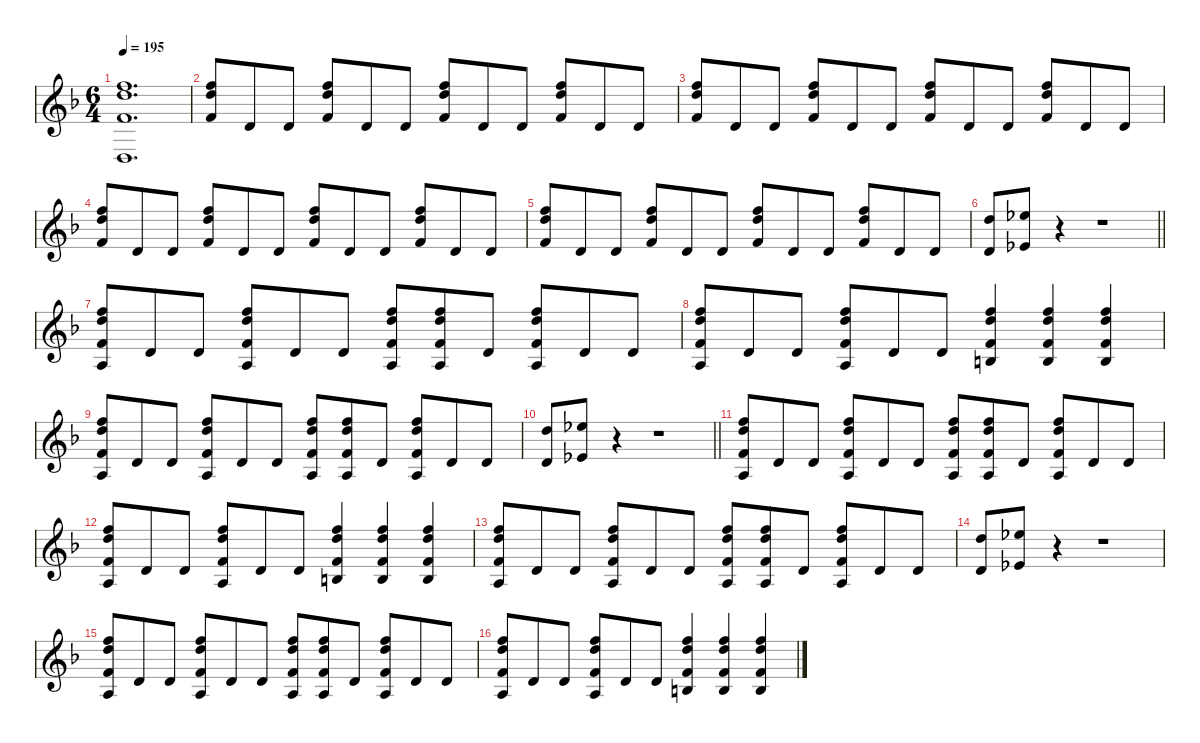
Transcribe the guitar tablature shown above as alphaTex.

\defaultSystemsLayout 4
\hideDynamics
\bracketExtendMode nobrackets
\singleTrackTrackNamePolicy hidden
\multiTrackTrackNamePolicy hidden
\firstSystemTrackNameMode fullname
\firstSystemTrackNameOrientation horizontal
\otherSystemsTrackNameOrientation horizontal
\track ("Keyboards" "vln.") {defaultSystemsLayout 8 instrument stringensemble1}
\staff {score}
\tuning (D4 A3 F3 D3 A2 D2)
\ts (6 4)
\beaming (8 3 3 3 3)
\tempo 195
\clef g2
\ks dminor
(15.1{acc forcenatural} 17.2{acc forcenatural} 12.3{acc forcenatural} 0.4{acc forcenatural}).1{d dy f instrument drawbarorgan beam Up} |
(15.1{acc forcenatural} 17.2{acc forcenatural} 12.3{acc forcenatural}).8{beam Up} 12.4{pm acc forcenatural}.8{beam Up} 12.4{pm acc forcenatural}.8{beam Up} (15.1{acc forcenatural} 17.2{acc forcenatural} 12.3{acc forcenatural}).8{beam Up} 12.4{pm acc forcenatural}.8{beam Up} 12.4{pm acc forcenatural}.8{beam Up} (15.1{acc forcenatural} 17.2{acc forcenatural} 12.3{acc forcenatural}).8{beam Up} 12.4{pm acc forcenatural}.8{beam Up} 12.4{pm acc forcenatural}.8{beam Up} (15.1{acc forcenatural} 17.2{acc forcenatural} 12.3{acc forcenatural}).8{beam Up} 12.4{pm acc forcenatural}.8{beam Up} 12.4{pm acc forcenatural}.8{beam Up} |
(15.1{acc forcenatural} 17.2{acc forcenatural} 12.3{acc forcenatural}).8{beam Up} 12.4{pm acc forcenatural}.8{beam Up} 12.4{pm acc forcenatural}.8{beam Up} (15.1{acc forcenatural} 17.2{acc forcenatural} 12.3{acc forcenatural}).8{beam Up} 12.4{pm acc forcenatural}.8{beam Up} 12.4{pm acc forcenatural}.8{beam Up} (15.1{acc forcenatural} 17.2{acc forcenatural} 12.3{acc forcenatural}).8{beam Up} 12.4{pm acc forcenatural}.8{beam Up} 12.4{pm acc forcenatural}.8{beam Up} (15.1{acc forcenatural} 17.2{acc forcenatural} 12.3{acc forcenatural}).8{beam Up} 12.4{pm acc forcenatural}.8{beam Up} 12.4{pm acc forcenatural}.8{beam Up} |
(15.1{acc forcenatural} 17.2{acc forcenatural} 12.3{acc forcenatural}).8{beam Up} 12.4{pm acc forcenatural}.8{beam Up} 12.4{pm acc forcenatural}.8{beam Up} (15.1{acc forcenatural} 17.2{acc forcenatural} 12.3{acc forcenatural}).8{beam Up} 12.4{pm acc forcenatural}.8{beam Up} 12.4{pm acc forcenatural}.8{beam Up} (15.1{acc forcenatural} 17.2{acc forcenatural} 12.3{acc forcenatural}).8{beam Up} 12.4{pm acc forcenatural}.8{beam Up} 12.4{pm acc forcenatural}.8{beam Up} (15.1{acc forcenatural} 17.2{acc forcenatural} 12.3{acc forcenatural}).8{beam Up} 12.4{pm acc forcenatural}.8{beam Up} 12.4{pm acc forcenatural}.8{beam Up} |
(15.1{acc forcenatural} 17.2{acc forcenatural} 12.3{acc forcenatural}).8{beam Up} 12.4{pm acc forcenatural}.8{beam Up} 12.4{pm acc forcenatural}.8{beam Up} (15.1{acc forcenatural} 17.2{acc forcenatural} 12.3{acc forcenatural}).8{beam Up} 12.4{pm acc forcenatural}.8{beam Up} 12.4{pm acc forcenatural}.8{beam Up} (15.1{acc forcenatural} 17.2{acc forcenatural} 12.3{acc forcenatural}).8{beam Up} 12.4{pm acc forcenatural}.8{beam Up} 12.4{pm acc forcenatural}.8{beam Up} (15.1{acc forcenatural} 17.2{acc forcenatural} 12.3{acc forcenatural}).8{beam Up} 12.4{pm acc forcenatural}.8{beam Up} 12.4{pm acc forcenatural}.8{beam Up} |
\barLineRight lightlight
(17.2{acc forcenatural} 9.3{acc forcenatural}).8{beam Up} (18.2{acc b} 10.3{acc b}).8{beam Up} r.4{beam Up} r.1{beam Down} |
(15.1{acc forcenatural} 17.2{acc forcenatural} 12.3{acc forcenatural} 7.4{acc forcenatural}).8{beam Up} 12.4{pm acc forcenatural}.8{beam Up} 12.4{pm acc forcenatural}.8{beam Up} (15.1{acc forcenatural} 17.2{acc forcenatural} 12.3{acc forcenatural} 7.4{acc forcenatural}).8{beam Up} 12.4{pm acc forcenatural}.8{beam Up} 12.4{pm acc forcenatural}.8{beam Up} (15.1{acc forcenatural} 17.2{acc forcenatural} 12.3{acc forcenatural} 7.4{acc forcenatural}).8{beam Up} (15.1{acc forcenatural} 17.2{acc forcenatural} 12.3{acc forcenatural} 7.4{acc forcenatural}).8{beam Up} 12.4{pm acc forcenatural}.8{beam Up} (15.1{acc forcenatural} 17.2{acc forcenatural} 12.3{acc forcenatural} 7.4{acc forcenatural}).8{beam Up} 12.4{pm acc forcenatural}.8{beam Up} 12.4{pm acc forcenatural}.8{beam Up} |
(15.1{acc forcenatural} 17.2{acc forcenatural} 12.3{acc forcenatural} 7.4{acc forcenatural}).8{beam Up} 12.4{pm acc forcenatural}.8{beam Up} 12.4{pm acc forcenatural}.8{beam Up} (15.1{acc forcenatural} 17.2{acc forcenatural} 12.3{acc forcenatural} 7.4{acc forcenatural}).8{beam Up} 12.4{pm acc forcenatural}.8{beam Up} 12.4{pm acc forcenatural}.8{beam Up} (15.1{acc forcenatural} 17.2{acc forcenatural} 12.3{acc forcenatural} 9.4{acc forcenatural}).4{beam Up} (15.1{acc forcenatural} 17.2{acc forcenatural} 12.3{acc forcenatural} 9.4{acc forcenatural}).4{beam Up} (15.1{acc forcenatural} 17.2{acc forcenatural} 12.3{acc forcenatural} 9.4{acc forcenatural}).4{beam Up} |
(15.1{acc forcenatural} 17.2{acc forcenatural} 12.3{acc forcenatural} 7.4{acc forcenatural}).8{beam Up} 12.4{pm acc forcenatural}.8{beam Up} 12.4{pm acc forcenatural}.8{beam Up} (15.1{acc forcenatural} 17.2{acc forcenatural} 12.3{acc forcenatural} 7.4{acc forcenatural}).8{beam Up} 12.4{pm acc forcenatural}.8{beam Up} 12.4{pm acc forcenatural}.8{beam Up} (15.1{acc forcenatural} 17.2{acc forcenatural} 12.3{acc forcenatural} 7.4{acc forcenatural}).8{beam Up} (15.1{acc forcenatural} 17.2{acc forcenatural} 12.3{acc forcenatural} 7.4{acc forcenatural}).8{beam Up} 12.4{pm acc forcenatural}.8{beam Up} (15.1{acc forcenatural} 17.2{acc forcenatural} 12.3{acc forcenatural} 7.4{acc forcenatural}).8{beam Up} 12.4{pm acc forcenatural}.8{beam Up} 12.4{pm acc forcenatural}.8{beam Up} |
\barLineRight lightlight
(17.2{acc forcenatural} 9.3{acc forcenatural}).8{beam Up} (18.2{acc b} 10.3{acc b}).8{beam Up} r.4{beam Up} r.1{beam Down} |
(15.1{acc forcenatural} 17.2{acc forcenatural} 12.3{acc forcenatural} 7.4{acc forcenatural}).8{beam Up} 12.4{pm acc forcenatural}.8{beam Up} 12.4{pm acc forcenatural}.8{beam Up} (15.1{acc forcenatural} 17.2{acc forcenatural} 12.3{acc forcenatural} 7.4{acc forcenatural}).8{beam Up} 12.4{pm acc forcenatural}.8{beam Up} 12.4{pm acc forcenatural}.8{beam Up} (15.1{acc forcenatural} 17.2{acc forcenatural} 12.3{acc forcenatural} 7.4{acc forcenatural}).8{beam Up} (15.1{acc forcenatural} 17.2{acc forcenatural} 12.3{acc forcenatural} 7.4{acc forcenatural}).8{beam Up} 12.4{pm acc forcenatural}.8{beam Up} (15.1{acc forcenatural} 17.2{acc forcenatural} 12.3{acc forcenatural} 7.4{acc forcenatural}).8{beam Up} 12.4{pm acc forcenatural}.8{beam Up} 12.4{pm acc forcenatural}.8{beam Up} |
(15.1{acc forcenatural} 17.2{acc forcenatural} 12.3{acc forcenatural} 7.4{acc forcenatural}).8{beam Up} 12.4{pm acc forcenatural}.8{beam Up} 12.4{pm acc forcenatural}.8{beam Up} (15.1{acc forcenatural} 17.2{acc forcenatural} 12.3{acc forcenatural} 7.4{acc forcenatural}).8{beam Up} 12.4{pm acc forcenatural}.8{beam Up} 12.4{pm acc forcenatural}.8{beam Up} (15.1{acc forcenatural} 17.2{acc forcenatural} 12.3{acc forcenatural} 9.4{acc forcenatural}).4{beam Up} (15.1{acc forcenatural} 17.2{acc forcenatural} 12.3{acc forcenatural} 9.4{acc forcenatural}).4{beam Up} (15.1{acc forcenatural} 17.2{acc forcenatural} 12.3{acc forcenatural} 9.4{acc forcenatural}).4{beam Up} |
(15.1{acc forcenatural} 17.2{acc forcenatural} 12.3{acc forcenatural} 7.4{acc forcenatural}).8{beam Up} 12.4{pm acc forcenatural}.8{beam Up} 12.4{pm acc forcenatural}.8{beam Up} (15.1{acc forcenatural} 17.2{acc forcenatural} 12.3{acc forcenatural} 7.4{acc forcenatural}).8{beam Up} 12.4{pm acc forcenatural}.8{beam Up} 12.4{pm acc forcenatural}.8{beam Up} (15.1{acc forcenatural} 17.2{acc forcenatural} 12.3{acc forcenatural} 7.4{acc forcenatural}).8{beam Up} (15.1{acc forcenatural} 17.2{acc forcenatural} 12.3{acc forcenatural} 7.4{acc forcenatural}).8{beam Up} 12.4{pm acc forcenatural}.8{beam Up} (15.1{acc forcenatural} 17.2{acc forcenatural} 12.3{acc forcenatural} 7.4{acc forcenatural}).8{beam Up} 12.4{pm acc forcenatural}.8{beam Up} 12.4{pm acc forcenatural}.8{beam Up} |
(17.2{acc forcenatural} 9.3{acc forcenatural}).8{beam Up} (18.2{acc b} 10.3{acc b}).8{beam Up} r.4{beam Up} r.1{beam Down} |
(15.1{acc forcenatural} 17.2{acc forcenatural} 12.3{acc forcenatural} 7.4{acc forcenatural}).8{beam Up} 12.4{pm acc forcenatural}.8{beam Up} 12.4{pm acc forcenatural}.8{beam Up} (15.1{acc forcenatural} 17.2{acc forcenatural} 12.3{acc forcenatural} 7.4{acc forcenatural}).8{beam Up} 12.4{pm acc forcenatural}.8{beam Up} 12.4{pm acc forcenatural}.8{beam Up} (15.1{acc forcenatural} 17.2{acc forcenatural} 12.3{acc forcenatural} 7.4{acc forcenatural}).8{beam Up} (15.1{acc forcenatural} 17.2{acc forcenatural} 12.3{acc forcenatural} 7.4{acc forcenatural}).8{beam Up} 12.4{pm acc forcenatural}.8{beam Up} (15.1{acc forcenatural} 17.2{acc forcenatural} 12.3{acc forcenatural} 7.4{acc forcenatural}).8{beam Up} 12.4{pm acc forcenatural}.8{beam Up} 12.4{pm acc forcenatural}.8{beam Up} |
(15.1{acc forcenatural} 17.2{acc forcenatural} 12.3{acc forcenatural} 7.4{acc forcenatural}).8{beam Up} 12.4{pm acc forcenatural}.8{beam Up} 12.4{pm acc forcenatural}.8{beam Up} (15.1{acc forcenatural} 17.2{acc forcenatural} 12.3{acc forcenatural} 7.4{acc forcenatural}).8{beam Up} 12.4{pm acc forcenatural}.8{beam Up} 12.4{pm acc forcenatural}.8{beam Up} (15.1{acc forcenatural} 17.2{acc forcenatural} 12.3{acc forcenatural} 9.4{acc forcenatural}).4{beam Up} (15.1{acc forcenatural} 17.2{acc forcenatural} 12.3{acc forcenatural} 9.4{acc forcenatural}).4{beam Up} (15.1{acc forcenatural} 17.2{acc forcenatural} 12.3{acc forcenatural} 9.4{acc forcenatural}).4{beam Up}
